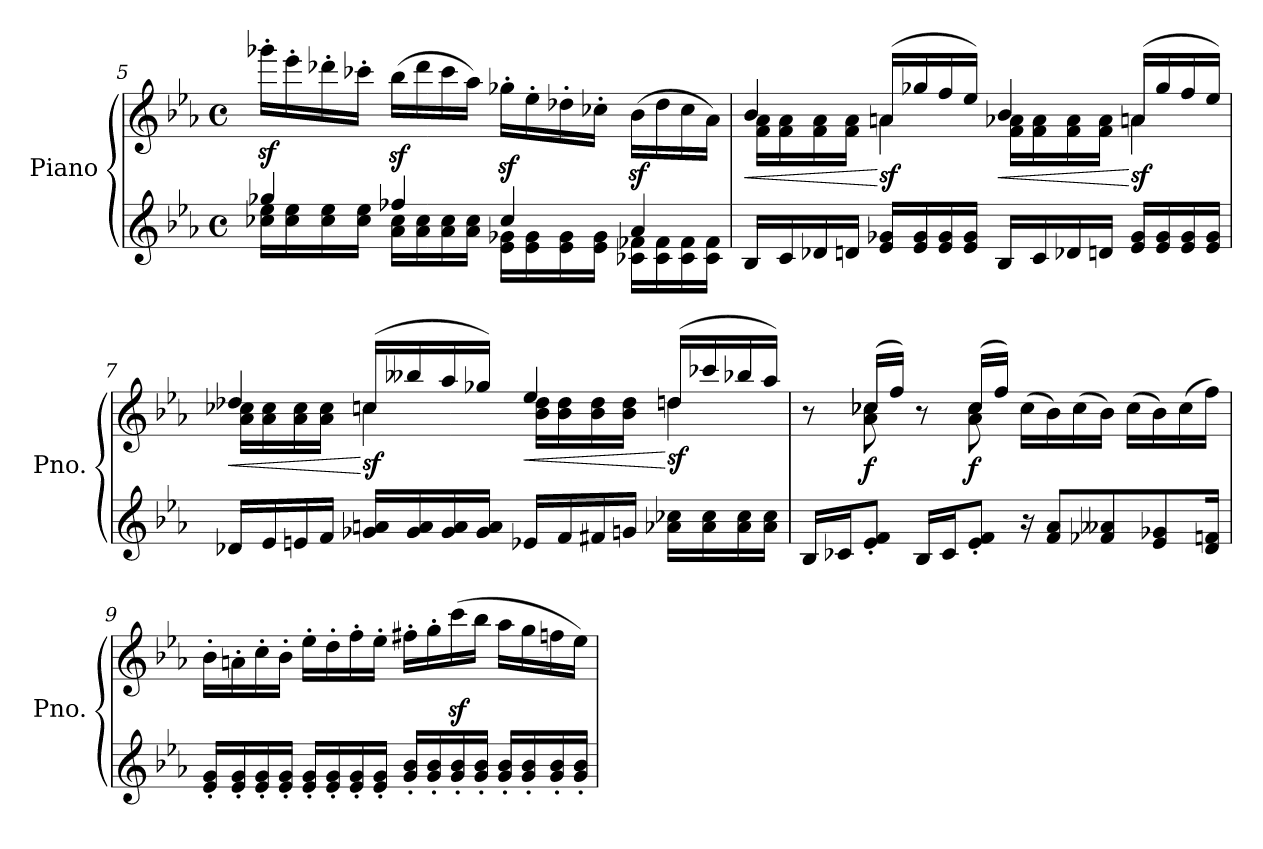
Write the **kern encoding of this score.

**kern	**kern	**dynam
*part1	*part1	*part1
*staff2	*staff1	*staff1/2
*I"Piano	*	*
*I'Pno.	*	*
!!LO:LB:g=z
*clefG2	*clefG2	*
*k[b-e-a-]	*k[b-e-a-]	*
*M4/4	*M4/4	*
*met(c)	*met(c)	*
=5	=5	=5
*^	*	*
16cc-X\ 16ee-\LL	4gg-X/	16ggg-Xz<'\LL	.
16cc-\ 16ee-\	.	16eee-'\	.
16cc-\ 16ee-\	.	16ddd-X'\	.
16cc-\ 16ee-\JJ	.	16ccc-X'\JJ	.
16a-\ 16cc-\LL	4ff-X/	(>16bb-z<\LL	.
16a-\ 16cc-\	.	16ddd-\	.
16a-\ 16cc-\	.	16ccc-\	.
16a-\ 16cc-\JJ	.	16aa-\JJ)	.
16e-\ 16g-X\LL	4cc-/	16gg-Xz<'\LL	.
16e-\ 16g-\	.	16ee-'\	.
16e-\ 16g-\	.	16dd-X'\	.
16e-\ 16g-\JJ	.	16cc-X'\JJ	.
16c-X\ 16f-X\LL	4a-/	(>16b-z<\LL	.
16c-\ 16f-\	.	16dd-\	.
16c-\ 16f-\	.	16cc-\	.
16c-\ 16f-\JJ	.	16a-\JJ)	.
*v	*v	*	*
=6	=6	=6
!	!	!LO:HP:b
*	*^	*
16B-/LL	4b-/	16f\ 16a-\LL	<
16c/	.	16f\ 16a-\	.
16d-X/	.	16f\ 16a-\	.
16dn/JJ	.	16f\ 16a-\JJ	.
!	!	!	!LO:DY:n=1:b
16e-/ 16g-X/LL	(>16an/LL	4a\	[ sf
16e-/ 16g-/	16gg-X/	.	.
16e-/ 16g-/	16ff/	.	.
16e-/ 16g-/JJ	16ee-/JJ)	.	.
!	!	!	!LO:HP:b
16B-/LL	4b-/	16f\ 16a-X\LL	<
16c/	.	16f\ 16a-\	.
16d-X/	.	16f\ 16a-\	.
16dn/JJ	.	16f\ 16a-\JJ	.
!	!	!	!LO:DY:n=2:b
16e-/ 16g-/LL	(>16an/LL	4a\	[ sf
16e-/ 16g-/	16gg-/	.	.
16e-/ 16g-/	16ff/	.	.
16e-/ 16g-/JJ	16ee-/JJ)	.	.
!!LO:LB:g=z	!!
=7	=7	=7	=7
!	!	!	!LO:HP:b
16d-X/LL	4dd-X/	16a-\ 16cc-X\LL	<
16e-/	.	16a-\ 16cc-\	.
16en/	.	16a-\ 16cc-\	.
16f/JJ	.	16a-\ 16cc-\JJ	.
!	!	!	!LO:DY:n=1:b
16g-X/ 16an/LL	(>16ccn/LL	4cc\	[ sf
16g-/ 16a/	16bb--X/	.	.
16g-/ 16a/	16aa-/	.	.
16g-/ 16a/JJ	16gg-X/JJ)	.	.
!	!	!	!LO:HP:b
16e-X/LL	4ee-/	16b-\ 16dd-\LL	<
16f/	.	16b-\ 16dd-\	.
16f#X/	.	16b-\ 16dd-\	.
16gn/JJ	.	16b-\ 16dd-\JJ	.
!	!	!	!LO:DY:n=2:b
16a-X\ 16cc-X\LL	(>16ddn/LL	4dd\	[ sf
16a-\ 16cc-\	16ccc-X/	.	.
16a-\ 16cc-\	16bb-X/	.	.
16a-\ 16cc-\JJ	16aa-/JJ)	.	.
=8	=8	=8	=8
16B-/LL	8r	8ryy	.
16c-X/J	.	.	.
!	!	!	!LO:DY:b
8e-/' 8f/'J	(>16cc-X/LL	8a-\ 8cc-\	f
.	16ff/JJ)	.	.
16B-/LL	8r	8ryy	.
16c-/J	.	.	.
!	!	!	!LO:DY:b
8e-/' 8f/'J	(>16cc-/LL	8a-\ 8cc-\	f
.	16ff/JJ)	.	.
16r	(>16cc-\LL	2ryy	.
8f/ 8a-/L	16b-\)	.	.
.	(>16cc-\	.	.
8f-X/ 8a--X/	16b-\JJ)	.	.
.	(>16cc-\LL	.	.
8e-/ 8g-X/	16b-\)	.	.
.	(>16cc-\	.	.
16d/ 16fn/Jk	16ff\JJ)	.	.
*	*v	*v	*
!!LO:PB:g=z
=9	=9	=9
16e-/' 16g/'LL	16b-'\LL	.
16e-/' 16g/'	16an'\	.
16e-/' 16g/'	16cc'\	.
16e-/' 16g/'JJ	16b-'\JJ	.
16e-/' 16g/'LL	16ee-'\LL	.
16e-/' 16g/'	16dd'\	.
16e-/' 16g/'	16ff'\	.
16e-/' 16g/'JJ	16ee-'\JJ	.
16g/' 16b-/'LL	16ff#X'\LL	.
16g/' 16b-/'	16gg'\	.
16g/' 16b-/'	(>16cccz<\	.
16g/' 16b-/'JJ	16bb-\JJ	.
16g/' 16b-/'LL	16aa-\LL	.
16g/' 16b-/'	16gg\	.
16g/' 16b-/'	16ffn\	.
16g/' 16b-/'JJ	16ee-\JJ)	.
=	=	=
*-	*-	*-
